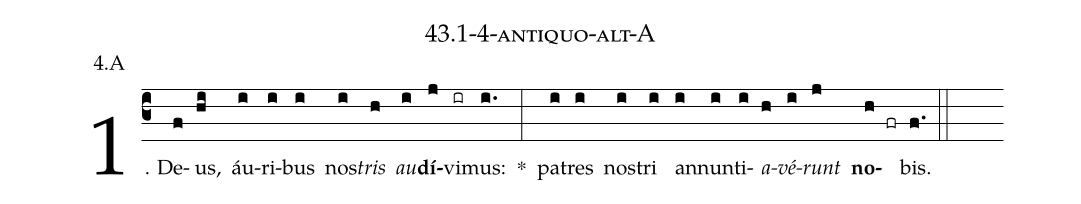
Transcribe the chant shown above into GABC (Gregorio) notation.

name: 43.1-4-antiquo-alt-A;
annotation: 4.A;
%%
(c3)1. De(f)us,(hi) áu(i)ri(i)bus(i) nos(i)<i>tris</i>(h) <i>au</i>(i)<b>dí</b>(j)vi(ir)mus:(i.) *(:) pa(i)tres(i) nos(i)tri(i) an(i)nun(i)ti(i)<i>a</i>(h)<i>vé</i>(i)<i>runt</i>(j) <b>no</b>(h fr)bis.(f.) (::)
